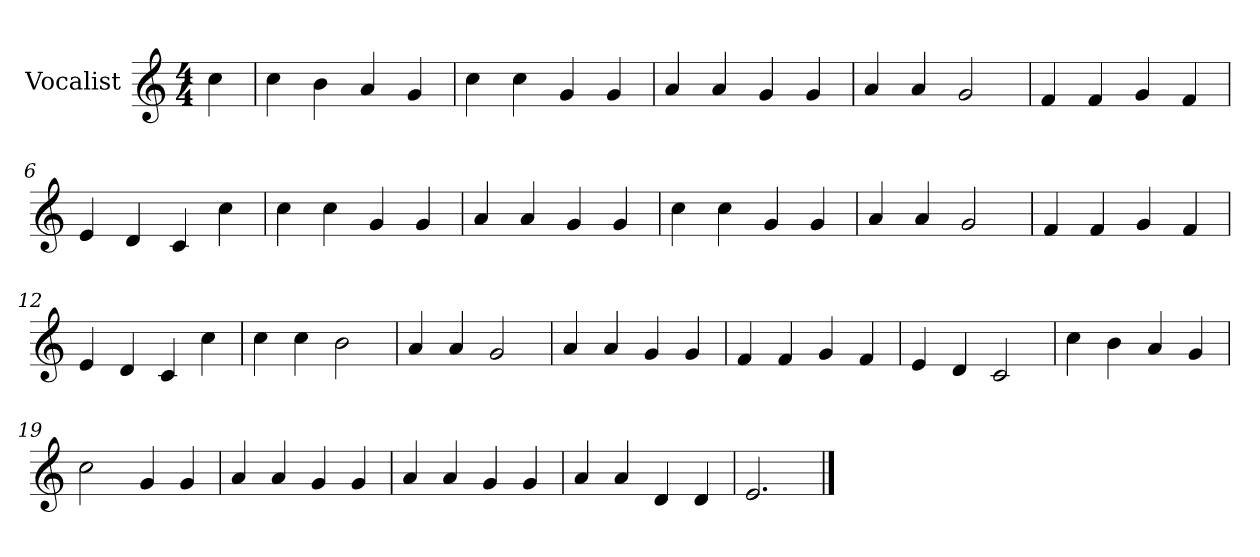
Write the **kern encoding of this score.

**kern
*part1
*staff1
*I"Vocalist
*k[]
*C:
*M4/4
=
4cc
=1
4cc
4b
4a
4g
=2
4cc
4cc
4g
4g
=3
4a
4a
4g
4g
=4
4a
4a
2g
=5
4f
4f
4g
4f
=6
4e
4d
4c
4cc
=7
4cc
4cc
4g
4g
=8
4a
4a
4g
4g
=9
4cc
4cc
4g
4g
=10
4a
4a
2g
=11
4f
4f
4g
4f
=12
4e
4d
4c
4cc
=13
4cc
4cc
2b
=14
4a
4a
2g
=15
4a
4a
4g
4g
=16
4f
4f
4g
4f
=17
4e
4d
2c
=18
4cc
4b
4a
4g
=19
2cc
4g
4g
=20
4a
4a
4g
4g
=21
4a
4a
4g
4g
=22
4a
4a
4d
4d
=23
2.e
==
*-
